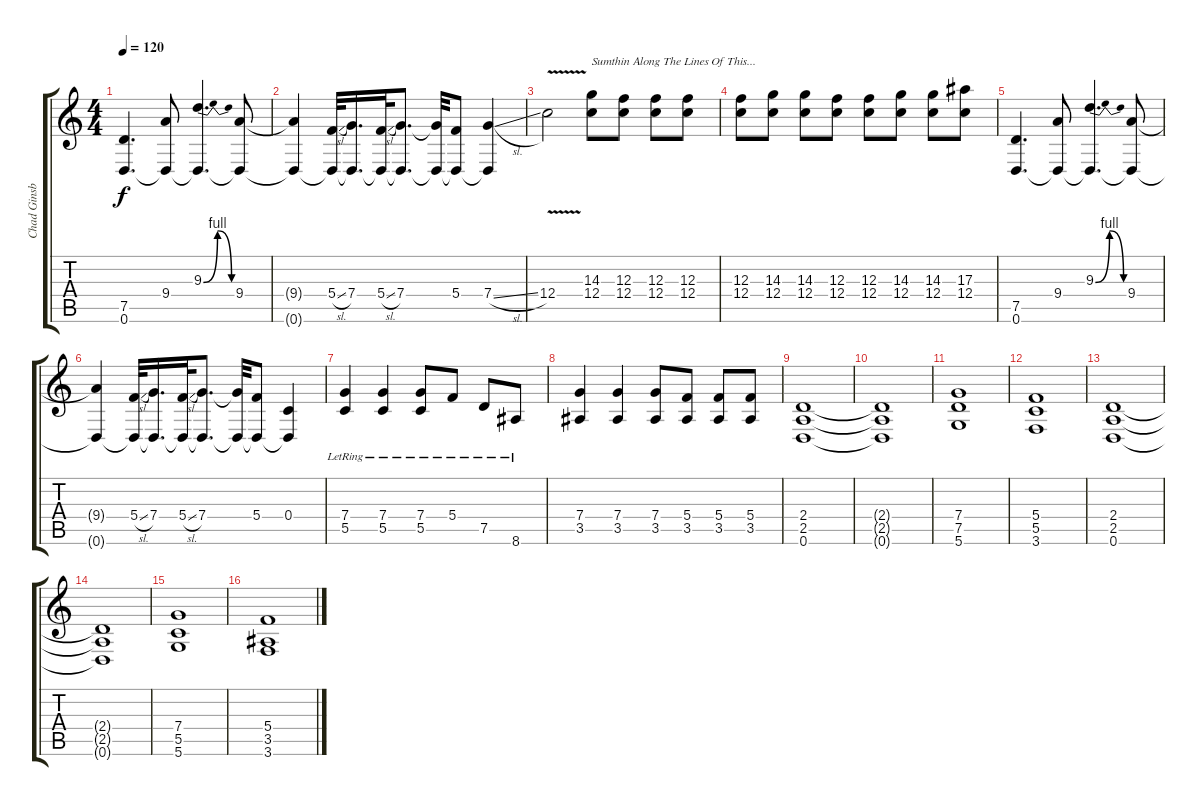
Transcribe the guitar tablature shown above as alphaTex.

\track ("Chad Ginsburg" "Chad Ginsb") {instrument distortionguitar}
\staff {score tabs}
\tuning (D4 A3 F3 C3 G2 D2) {hide}
\ts (4 4)
\tempo 120
\clef g2
\ks c
(7.5 0.6).4{d dy f} (9.4 0.6{t}).8 (9.3{be (bendrelease 0 0 45 4 45 4 60 0)} 0.6{t}).4{d} (9.4 0.6{t}).8 |
(9.4{t} 0.6{t}).4 (5.4{sl} 0.6{t}).32 (7.4 0.6{t}).16{d} (5.4{sl} 0.6{t}).32 (7.4 0.6{t}).8{d} (7.4{t} 0.6{t}).32 (5.4 0.6{t}).8 (7.4{sl} 0.6{t}).4 |
12.4{v}.2 (14.3 12.4).8{txt "Sumthin Along The Lines Of This..."} (12.3 12.4).8 (12.3 12.4).8 (12.3 12.4).8 |
(12.3 12.4).8 (14.3 12.4).8 (14.3 12.4).8 (12.3 12.4).8 (12.3 12.4).8 (14.3 12.4).8 (14.3 12.4).8 (17.3 12.4).8 |
(7.5 0.6).4{d} (9.4 0.6{t}).8 (9.3{be (bendrelease 0 0 45 4 45 4 60 0)} 0.6{t}).4{d} (9.4 0.6{t}).8 |
(9.4{t} 0.6{t}).4 (5.4{sl} 0.6{t}).32 (7.4 0.6{t}).16{d} (5.4{sl} 0.6{t}).32 (7.4 0.6{t}).8{d} (7.4{t} 0.6{t}).32 (5.4 0.6{t}).8 (0.4 0.6{t}).4 |
(7.4{lr} 5.5{lr}).4 (7.4{lr} 5.5{lr}).4 (7.4{lr} 5.5{lr}).8 5.4{lr}.8 7.5{lr}.8 8.6{lr}.8 |
(7.4 3.5).4 (7.4 3.5).4 (7.4 3.5).8 (5.4 3.5).8 (5.4 3.5).8 (5.4 3.5).8 |
(2.4 2.5 0.6).1 |
(2.4{t} 2.5{t} 0.6{t}).1 |
(7.4 7.5 5.6).1 |
(5.4 5.5 3.6).1 |
(2.4 2.5 0.6).1 |
(2.4{t} 2.5{t} 0.6{t}).1 |
(7.4 5.5 5.6).1 |
(5.4 3.5 3.6).1
